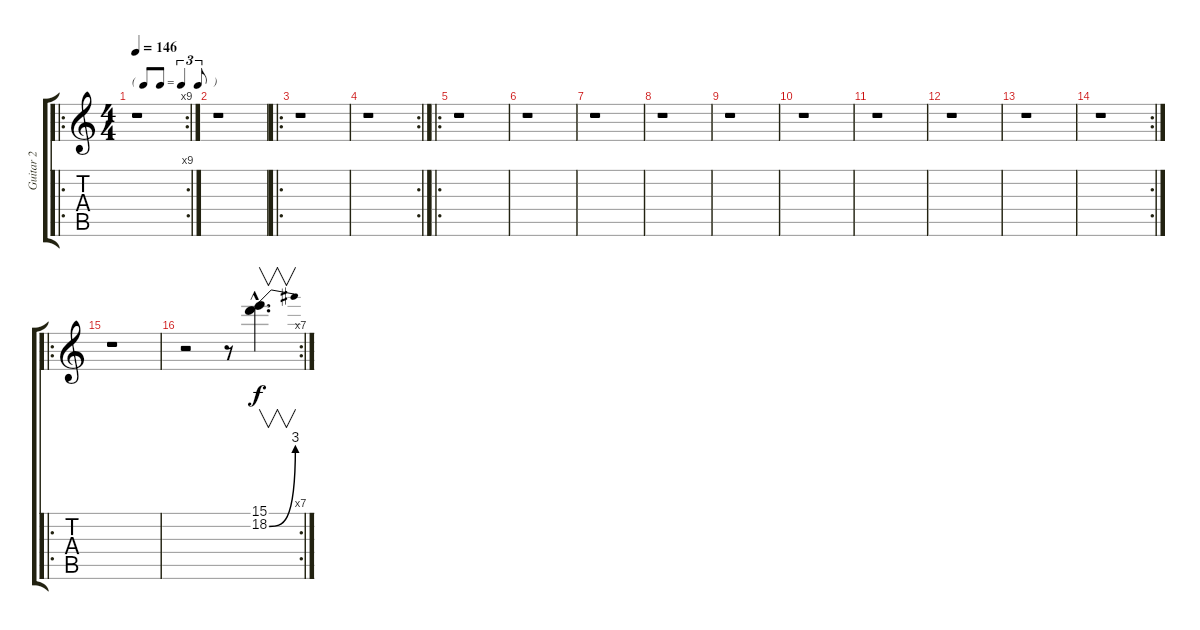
\track ("Guitar 2" "Guitar 2") {instrument distortionguitar}
\staff {score tabs}
\tuning (Db4 Ab3 E3 B2 Gb2 Db2) {hide}
\ro
\rc 9
\ts (4 4)
\tf triplet8th
\tempo 146
\clef g2
\ks c
r.1{dy f instrument distortionguitar} |
r.1 |
\ro
r.1 |
\rc 2
r.1 |
\ro
r.1 |
r.1 |
r.1 |
r.1 |
r.1 |
r.1 |
r.1 |
r.1 |
r.1 |
\rc 2
r.1 |
\ro
r.1 |
\rc 7
r.2 r.8 (15.1{hac} 18.2{be (bend 0 0 60 12) hac}).4{v d}
